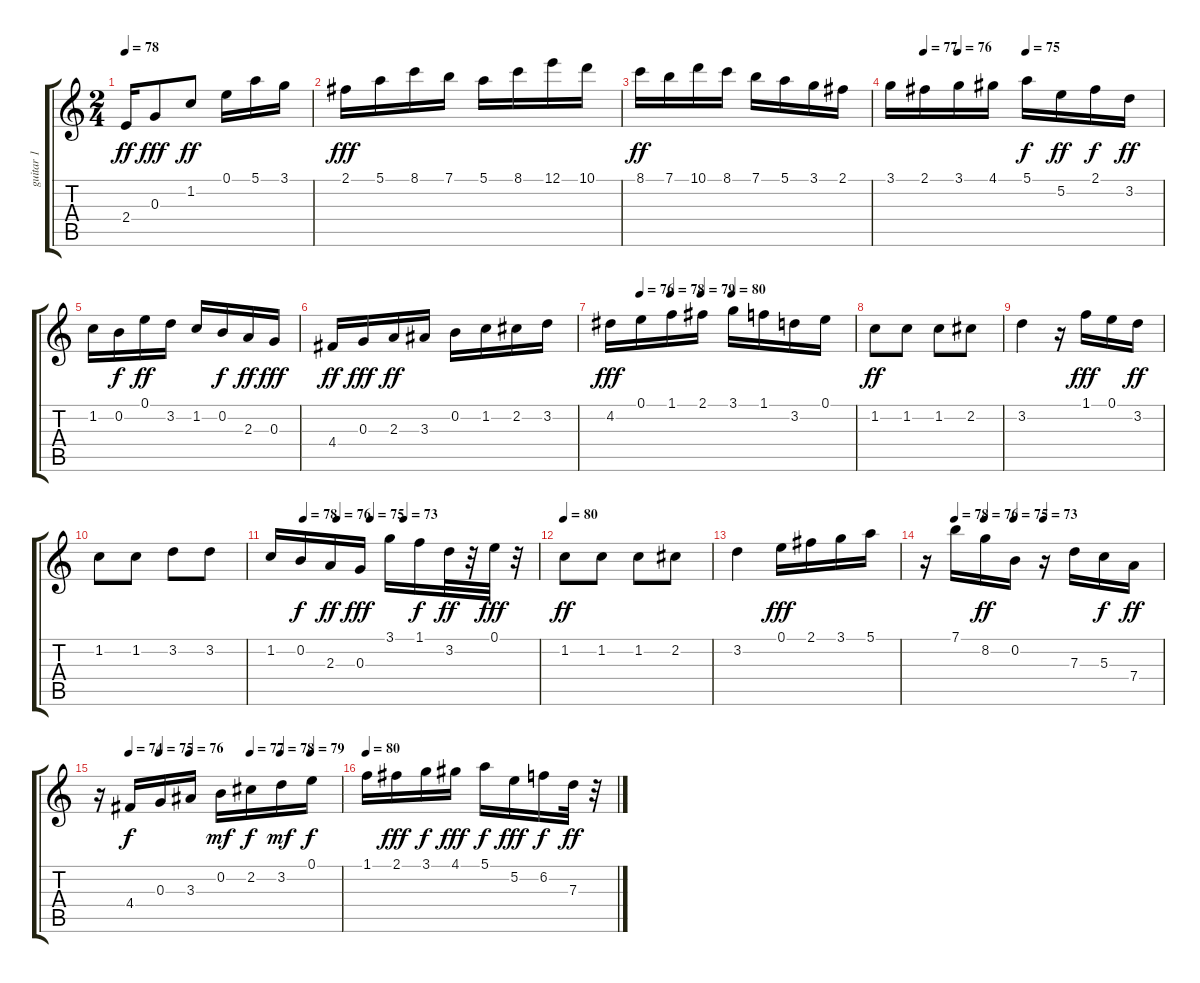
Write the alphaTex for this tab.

\track ("guitar 1" "guitar 1") {instrument acousticguitarnylon}
\staff {score tabs}
\tuning (E4 B3 G3 D3 A2 E2) {hide}
\ts (2 4)
\tempo 78
\clef g2
\ks c
2.4.16{dy ff} 0.3.8{dy fff} 1.2.8{dy ff} 0.1.16 5.1.16 3.1.16 |
2.1.16{dy fff} 5.1.16 8.1.16 7.1.16 5.1.16 8.1.16 12.1.16 10.1.16 |
8.1.16{dy ff} 7.1.16 10.1.16 8.1.16 7.1.16 5.1.16 3.1.16 2.1.16 |
\tempo (77 0.125)
\tempo (76 0.25)
\tempo (75 0.5)
3.1.16 2.1.16 3.1.16 4.1.16 5.1.16{dy f} 5.2.16{dy ff} 2.1.16{dy f} 3.2.16{dy ff} |
1.2.16 0.2.16{dy f} 0.1.16{dy ff} 3.2.16 1.2.16 0.2.16{dy f} 2.3.16{dy ff} 0.3.16{dy fff} |
4.4.16{dy ff} 0.3.16{dy fff} 2.3.16{dy ff} 3.3.16 0.2.16 1.2.16 2.2.16 3.2.16 |
\tempo (76 0.125)
\tempo (78 0.25)
\tempo (79 0.375)
\tempo (80 0.5)
4.2.16{dy fff} 0.1.16 1.1.16 2.1.16 3.1.16 1.1.16 3.2.16 0.1.16 |
1.2.8{dy ff} 1.2.8 1.2.8 2.2.8 |
3.2.4 r.16 1.1.16{dy fff} 0.1.16 3.2.16{dy ff} |
1.2.8 1.2.8 3.2.8 3.2.8 |
\tempo (78 0.125)
\tempo (76 0.25)
\tempo (75 0.375)
\tempo (73 0.5)
1.2.16 0.2.16{dy f} 2.3.16{dy ff} 0.3.16{dy fff} 3.1.16 1.1.16{dy f} 3.2.32{dy ff} r.32 0.1.32{dy fff} r.32 |
\tempo 80
1.2.8{dy ff} 1.2.8 1.2.8 2.2.8 |
3.2.4 0.1.16{dy fff} 2.1.16 3.1.16 5.1.16 |
\tempo (78 0.125)
\tempo (76 0.25)
\tempo (75 0.375)
\tempo (73 0.5)
r.16 7.1.16 8.2.16{dy ff} 0.2.16 r.16 7.3.16 5.3.16{dy f} 7.4.16{dy ff} |
\tempo (74 0.125)
\tempo (75 0.25)
\tempo (76 0.375)
\tempo (77 0.625)
\tempo (78 0.75)
\tempo (79 0.875)
r.16 4.4.16{dy f} 0.3.16 3.3.16 0.2.16{dy mf} 2.2.16{dy f} 3.2.16{dy mf} 0.1.16{dy f} |
\tempo 80
1.1.16 2.1.16{dy fff} 3.1.16{dy f} 4.1.16{dy fff} 5.1.16{dy f} 5.2.16{dy fff} 6.2.16{dy f} 7.3.32{dy ff} r.32
